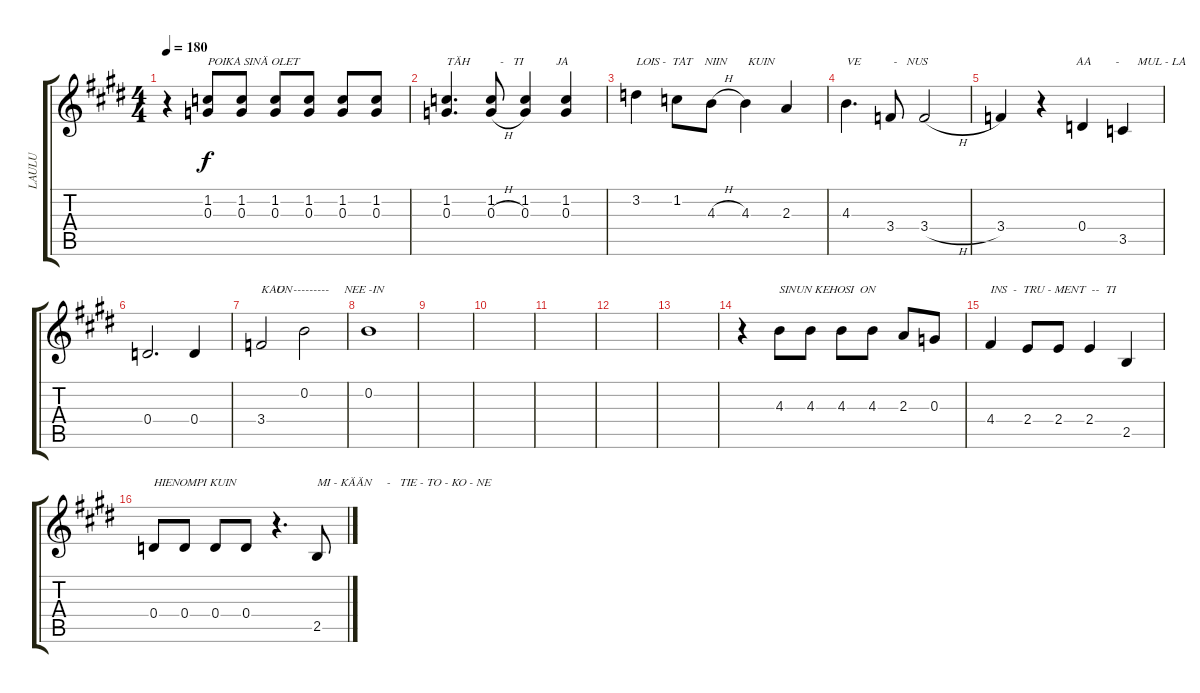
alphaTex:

\track ("LAULU" "LAULU") {instrument electricguitarjazz}
\staff {score tabs}
\tuning (E4 B3 G3 D3 A2 E2) {hide}
\ts (4 4)
\tempo 180
\clef g2
\ks e
r.4{dy f} (1.2 0.3).8{txt "POIKA SINÄ OLET"} (1.2 0.3).8 (1.2 0.3).8 (1.2 0.3).8 (1.2 0.3).8 (1.2 0.3).8 |
(1.2 0.3).4{d txt "TÄH          -   TI           JA"} (1.2 0.3{h}).8 (1.2 0.3).4 (1.2 0.3).4 |
3.2.4{txt "LOIS -  TAT    NIIN       KUIN"} 1.2.8 4.3{h}.8 4.3.4 2.3.4 |
4.3.4{d txt "VE           -   NUS"} 3.4.8 3.4{h}.2 |
3.4.4{txt "                         AA        -      MUL - LA"} r.4 0.4.4 3.5.4 |
0.4.2{d txt "                                           ON"} 0.4.4 |
3.4.2{txt "KAU   ---------     NEE"} 0.2.2 |
0.2.1{txt "-IN"} |
|
|
|
|
|
r.4 4.3.8{txt "SINUN KEHOSI  ON"} 4.3.8 4.3.8 4.3.8 2.3.8 0.3.8 |
4.4.4{txt "INS  -  TRU - MENT  --  TI"} 2.4.8 2.4.8 2.4.4 2.5.4 |
0.4.8{txt "HIENOMPI KUIN"} 0.4.8 0.4.8 0.4.8 r.4{d} 2.5.8{txt "MI - KÄÄN     -   TIE - TO - KO - NE"}
